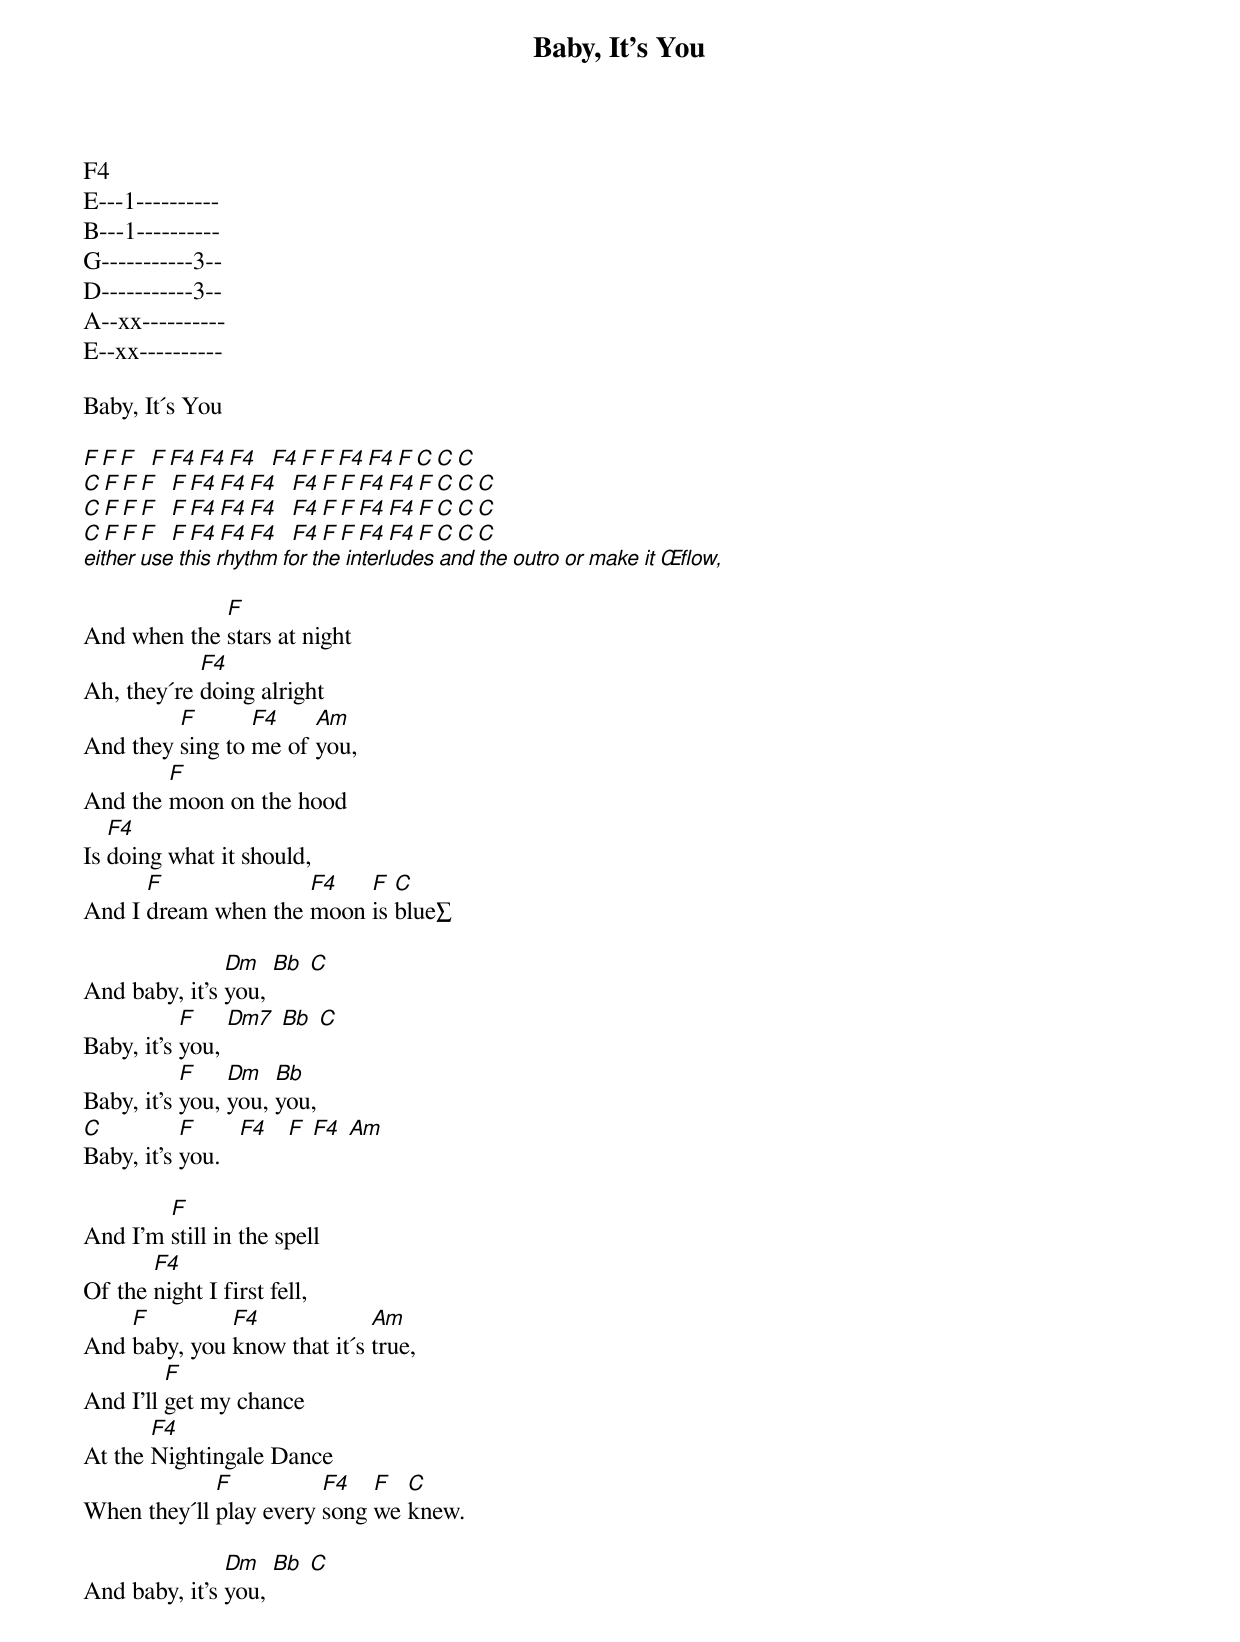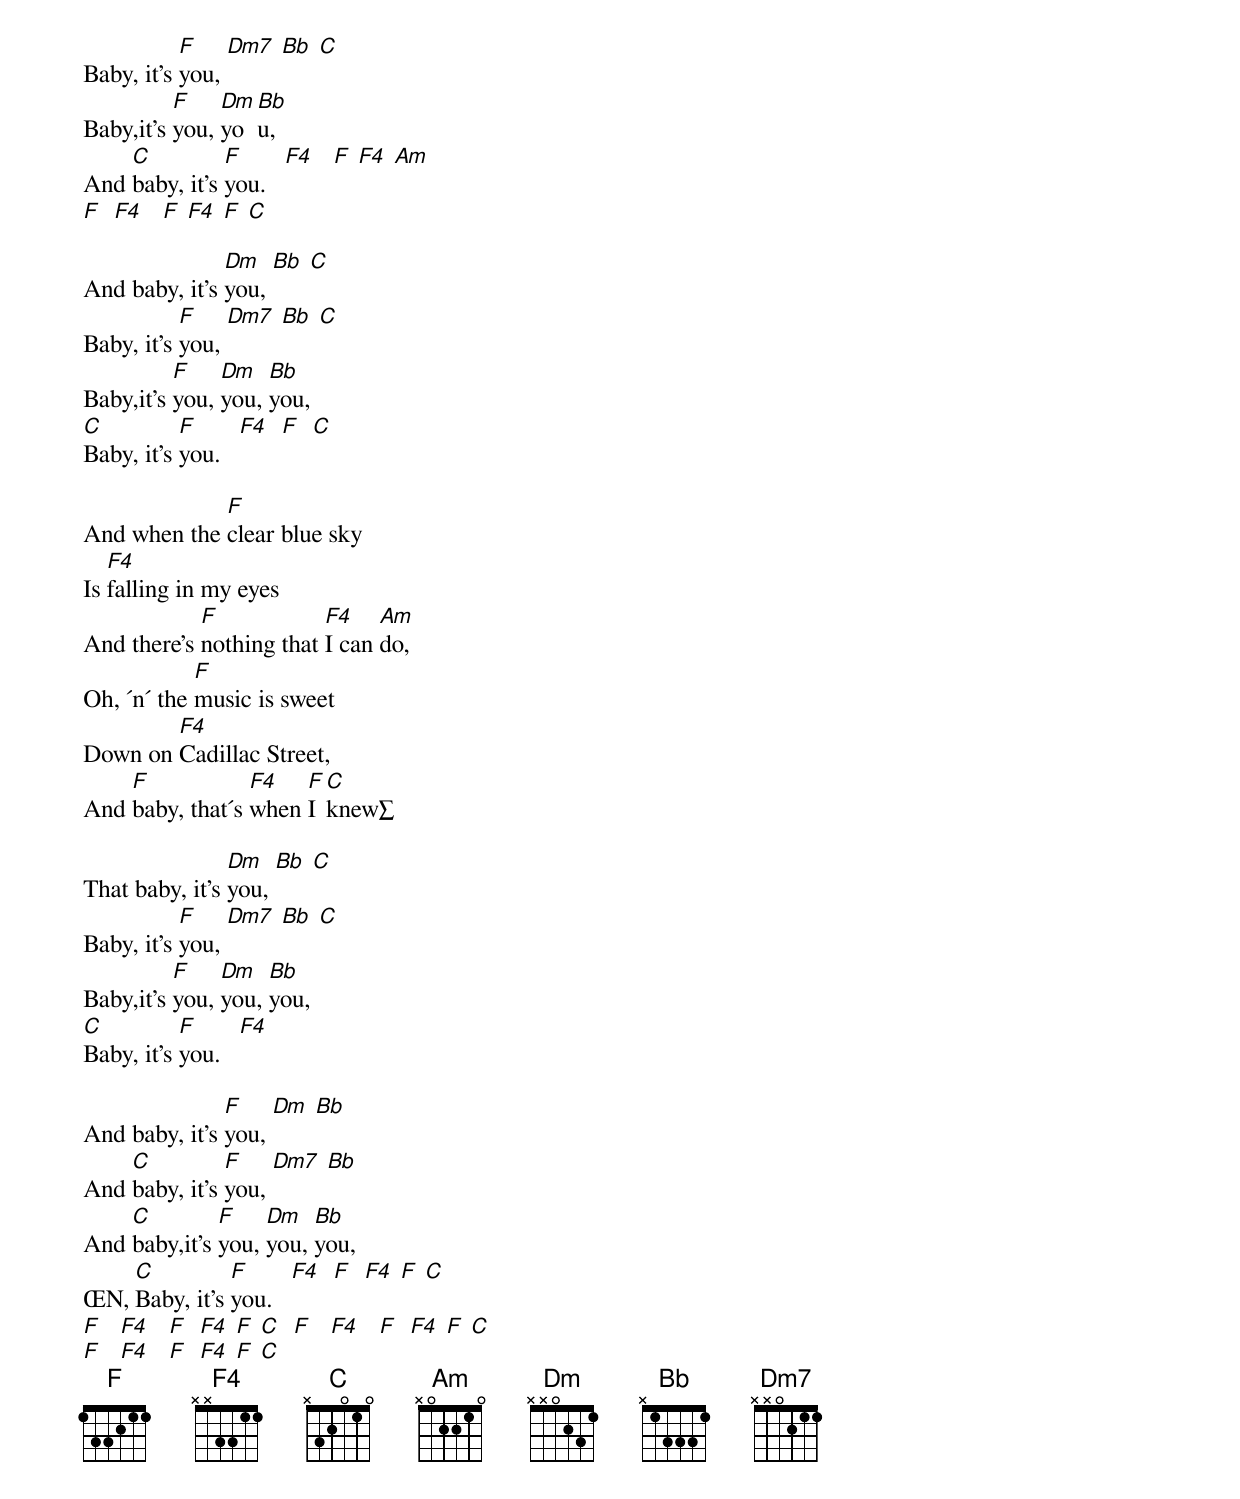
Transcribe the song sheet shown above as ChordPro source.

{title: Baby, It's You}
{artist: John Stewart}
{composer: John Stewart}
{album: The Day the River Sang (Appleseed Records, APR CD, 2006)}

F4
E---1----------
B---1----------
G-----------3--
D-----------3--
A--xx----------
E--xx----------

Baby, It´s You

[F][F][F]  [F][F4][F4][F4]  [F4][F][F][F4][F4][F][C][C][C]
[C][F][F][F]  [F][F4][F4][F4]  [F4][F][F][F4][F4][F][C][C][C]
[C][F][F][F]  [F][F4][F4][F4]  [F4][F][F][F4][F4][F][C][C][C]
[C][F][F][F]  [F][F4][F4][F4]  [F4][F][F][F4][F4][F][C][C][C]
[*either use this rhythm for the interludes and the outro or make it Œflow‚]

And when the [F]stars at night
Ah, they´re [F4]doing alright
And they [F]sing to [F4]me of [Am]you,
And the [F]moon on the hood
Is [F4]doing what it should,
And I [F]dream when the [F4]moon [F]is [C]blue∑

And baby, it's [Dm]you, [Bb] [C]
Baby, it's [F]you, [Dm7] [Bb] [C]
Baby, it's [F]you, [Dm]you, [Bb]you,
[C]Baby, it's [F]you.   [F4]   [F] [F4] [Am]

And I'm [F]still in the spell
Of the [F4]night I first fell,
And [F]baby, you [F4]know that it´s [Am]true,
And I'll [F]get my chance
At the [F4]Nightingale Dance
When they´ll [F]play every [F4]song [F]we [C]knew.

And baby, it's [Dm]you, [Bb] [C]
Baby, it's [F]you, [Dm7] [Bb] [C]
Baby,it's [F]you, [Dm]yo[Bb]u,
And [C]baby, it's [F]you.   [F4]   [F] [F4] [Am]
[F]  [F4]   [F] [F4] [F] [C]

And baby, it's [Dm]you, [Bb] [C]
Baby, it's [F]you, [Dm7] [Bb] [C]
Baby,it's [F]you, [Dm]you, [Bb]you,
[C]Baby, it's [F]you.   [F4]  [F]  [C]

And when the [F]clear blue sky
Is [F4]falling in my eyes
And there's [F]nothing that [F4]I can [Am]do,
Oh, ´n´ the [F]music is sweet
Down on [F4]Cadillac Street,
And [F]baby, that´s [F4]when [F]I [C]knew∑

That baby, it's [Dm]you, [Bb] [C]
Baby, it's [F]you, [Dm7] [Bb] [C]
Baby,it's [F]you, [Dm]you, [Bb]you,
[C]Baby, it's [F]you.   [F4]

And baby, it's [F]you, [Dm] [Bb]
And [C]baby, it's [F]you, [Dm7] [Bb]
And [C]baby,it's [F]you, [Dm]you, [Bb]you,
ŒN‚ [C]Baby, it's [F]you.   [F4]  [F]  [F4] [F] [C]
[F]   [F4]   [F]  [F4] [F] [C]  [F]   [F4]   [F]  [F4] [F] [C]
[F]   [F4]   [F]  [F4] [F] [C]
